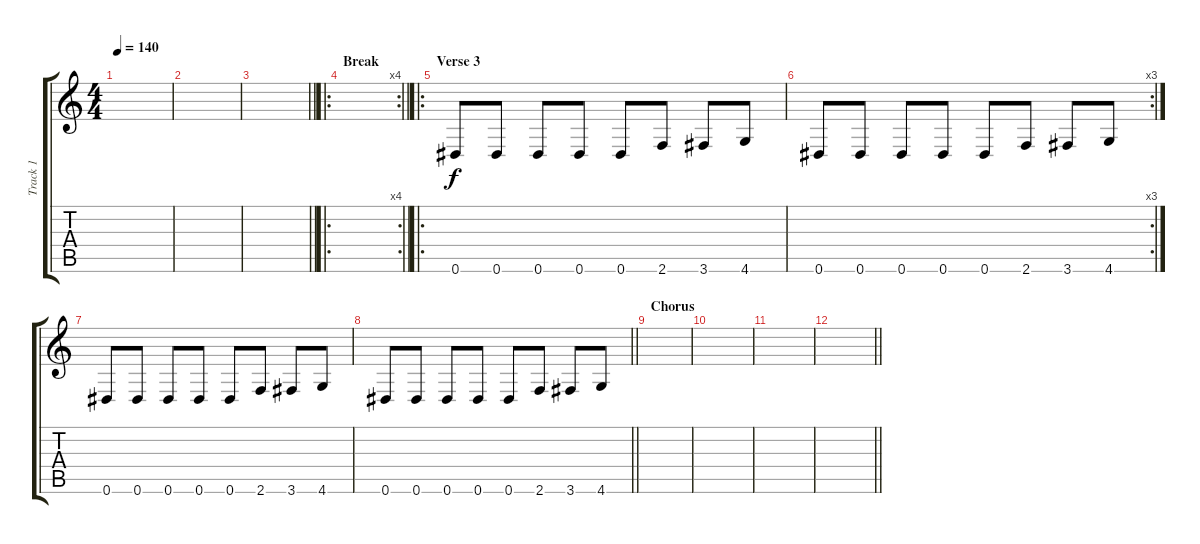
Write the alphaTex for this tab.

\track ("Track 1" "Track 1") {instrument electricguitarclean}
\staff {score tabs}
\tuning (Eb4 Bb3 Gb3 Db3 Ab2 Eb2) {hide}
\ts (4 4)
\tempo 140
\clef g2
\ks c
|
|
\barLineRight lightlight
|
\ro
\rc 4
\section ("" "Break")
\barLineRight lightlight
|
\ro
\section ("" "Verse 3")
0.6.8 0.6.8 0.6.8 0.6.8 0.6.8 2.6.8 3.6.8 4.6.8 |
\rc 3
0.6.8 0.6.8 0.6.8 0.6.8 0.6.8 2.6.8 3.6.8 4.6.8 |
0.6.8 0.6.8 0.6.8 0.6.8 0.6.8 2.6.8 3.6.8 4.6.8 |
\barLineRight lightlight
0.6.8 0.6.8 0.6.8 0.6.8 0.6.8 2.6.8 3.6.8 4.6.8 |
\section ("" "Chorus")
|
|
|
\barLineRight lightlight
